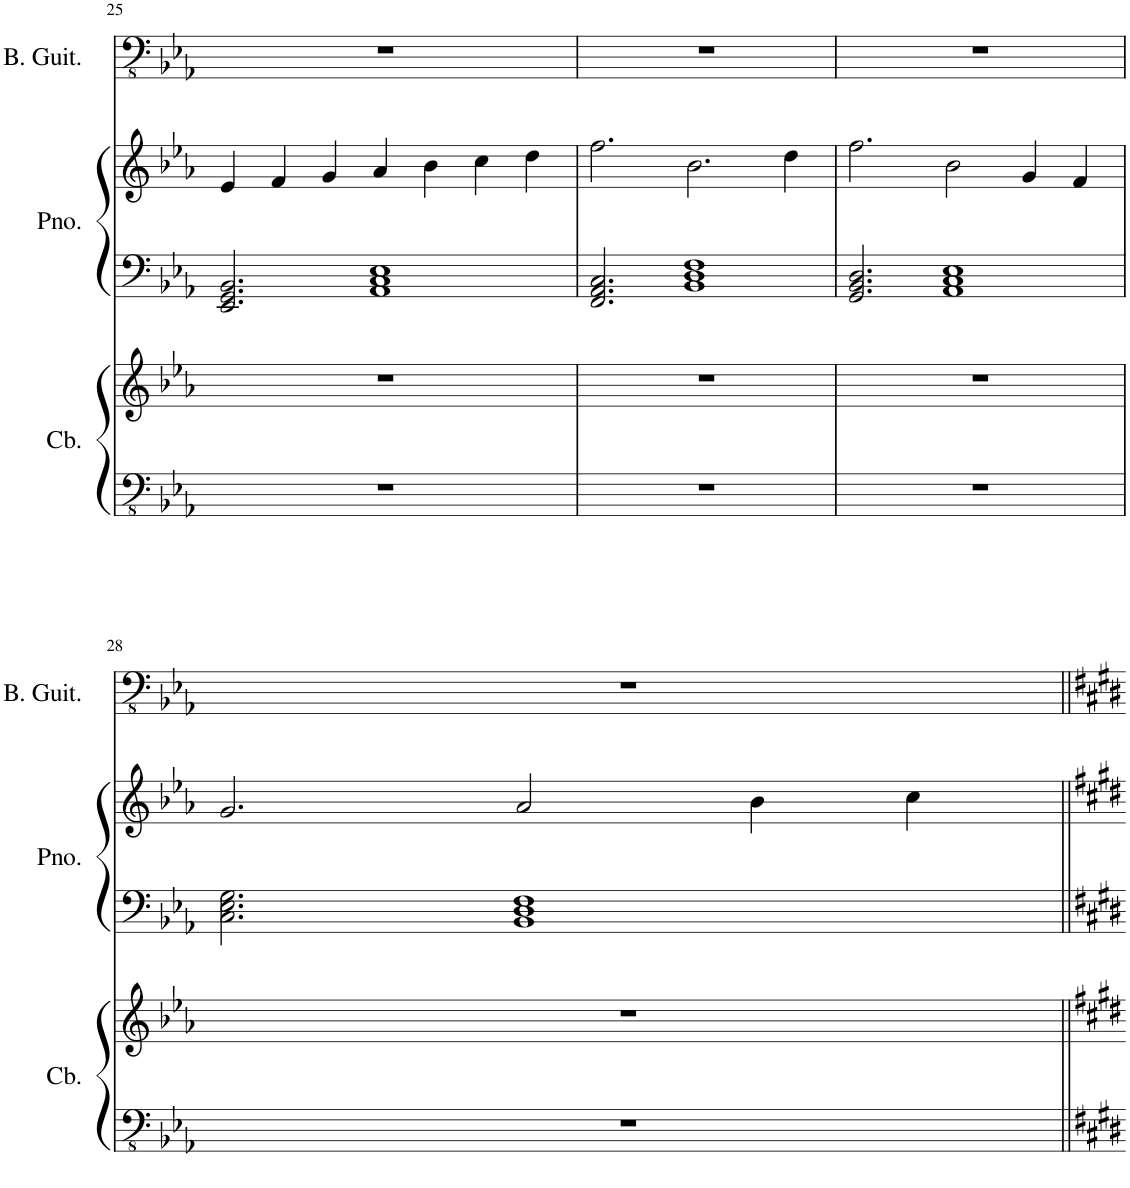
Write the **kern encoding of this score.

**kern	**kern	**kern	**kern	**kern
*part3	*part3	*part2	*part2	*part1
*staff5	*staff4	*staff3	*staff2	*staff1
*I"コントラバス	*	*I"Piano	*	*I"ベース
*	*	*I'Pno.	*	*
!!LO:PB:g=z
*clefFv4	*clefG2	*clefF4	*clefG2	*clefFv4
*ITrd7c12	*ITrd7c12	*	*	*
*k[b-e-a-]	*k[b-e-a-]	*k[b-e-a-]	*k[b-e-a-]	*k[b-e-a-]
*M7/4	*M7/4	*M7/4	*M7/4	*M7/4
=25	=25	=25	=25	=25
1..r	1..r	2.EE-/ 2.GG/ 2.BB-/	4e-/	1..r
.	.	.	4f/	.
.	.	.	4g/	.
.	.	1AA- 1C 1E-	4a-/	.
.	.	.	4b-\	.
.	.	.	4cc\	.
.	.	.	4dd\	.
=26	=26	=26	=26	=26
1..r	1..r	2.FF/ 2.AA-/ 2.C/	2.ff\	1..r
.	.	1BB- 1D 1F	2.b-\	.
.	.	.	4dd\	.
=27	=27	=27	=27	=27
1..r	1..r	2.GG/ 2.BB-/ 2.D/	2.ff\	1..r
.	.	1AA- 1C 1E-	2b-\	.
.	.	.	4g/	.
.	.	.	4f/	.
!!LO:LB:g=z
=28	=28	=28	=28	=28
1..r	1..r	2.C\ 2.E-\ 2.G\	2.g/	1..r
.	.	1BB- 1D 1F	2a-/	.
.	.	.	4b-\	.
.	.	.	4cc\	.
=||	=||	=||	=||	=||
*-	*-	*-	*-	*-
